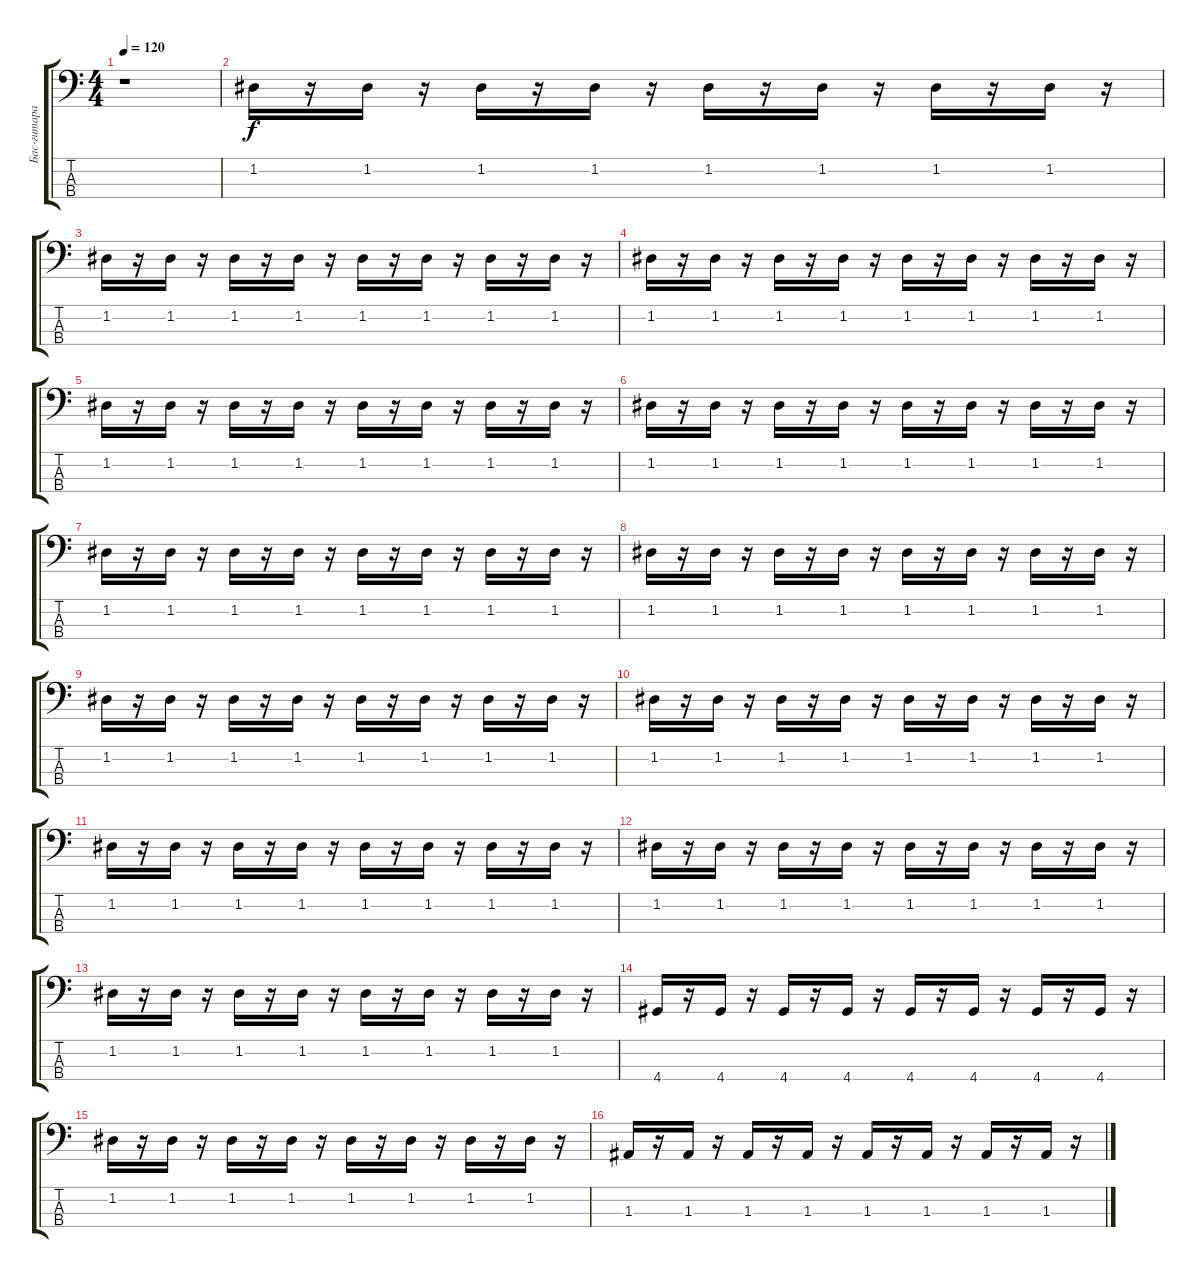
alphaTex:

\track ("Бас-гитара" "Бас-гитара") {instrument synthbass2}
\staff {score tabs}
\tuning (G2 D2 A1 E1) {hide}
\ts (4 4)
\tempo 120
\clef f4
\ks c
r.1{dy f instrument synthbass2} |
1.2.16 r.16 1.2.16 r.16 1.2.16 r.16 1.2.16 r.16 1.2.16 r.16 1.2.16 r.16 1.2.16 r.16 1.2.16 r.16 |
1.2.16 r.16 1.2.16 r.16 1.2.16 r.16 1.2.16 r.16 1.2.16 r.16 1.2.16 r.16 1.2.16 r.16 1.2.16 r.16 |
1.2.16 r.16 1.2.16 r.16 1.2.16 r.16 1.2.16 r.16 1.2.16 r.16 1.2.16 r.16 1.2.16 r.16 1.2.16 r.16 |
1.2.16 r.16 1.2.16 r.16 1.2.16 r.16 1.2.16 r.16 1.2.16 r.16 1.2.16 r.16 1.2.16 r.16 1.2.16 r.16 |
1.2.16 r.16 1.2.16 r.16 1.2.16 r.16 1.2.16 r.16 1.2.16 r.16 1.2.16 r.16 1.2.16 r.16 1.2.16 r.16 |
1.2.16 r.16 1.2.16 r.16 1.2.16 r.16 1.2.16 r.16 1.2.16 r.16 1.2.16 r.16 1.2.16 r.16 1.2.16 r.16 |
1.2.16 r.16 1.2.16 r.16 1.2.16 r.16 1.2.16 r.16 1.2.16 r.16 1.2.16 r.16 1.2.16 r.16 1.2.16 r.16 |
1.2.16 r.16 1.2.16 r.16 1.2.16 r.16 1.2.16 r.16 1.2.16 r.16 1.2.16 r.16 1.2.16 r.16 1.2.16 r.16 |
1.2.16 r.16 1.2.16 r.16 1.2.16 r.16 1.2.16 r.16 1.2.16 r.16 1.2.16 r.16 1.2.16 r.16 1.2.16 r.16 |
1.2.16 r.16 1.2.16 r.16 1.2.16 r.16 1.2.16 r.16 1.2.16 r.16 1.2.16 r.16 1.2.16 r.16 1.2.16 r.16 |
1.2.16 r.16 1.2.16 r.16 1.2.16 r.16 1.2.16 r.16 1.2.16 r.16 1.2.16 r.16 1.2.16 r.16 1.2.16 r.16 |
1.2.16 r.16 1.2.16 r.16 1.2.16 r.16 1.2.16 r.16 1.2.16 r.16 1.2.16 r.16 1.2.16 r.16 1.2.16 r.16 |
4.4.16 r.16 4.4.16 r.16 4.4.16 r.16 4.4.16 r.16 4.4.16 r.16 4.4.16 r.16 4.4.16 r.16 4.4.16 r.16 |
1.2.16 r.16 1.2.16 r.16 1.2.16 r.16 1.2.16 r.16 1.2.16 r.16 1.2.16 r.16 1.2.16 r.16 1.2.16 r.16 |
1.3.16 r.16 1.3.16 r.16 1.3.16 r.16 1.3.16 r.16 1.3.16 r.16 1.3.16 r.16 1.3.16 r.16 1.3.16 r.16
